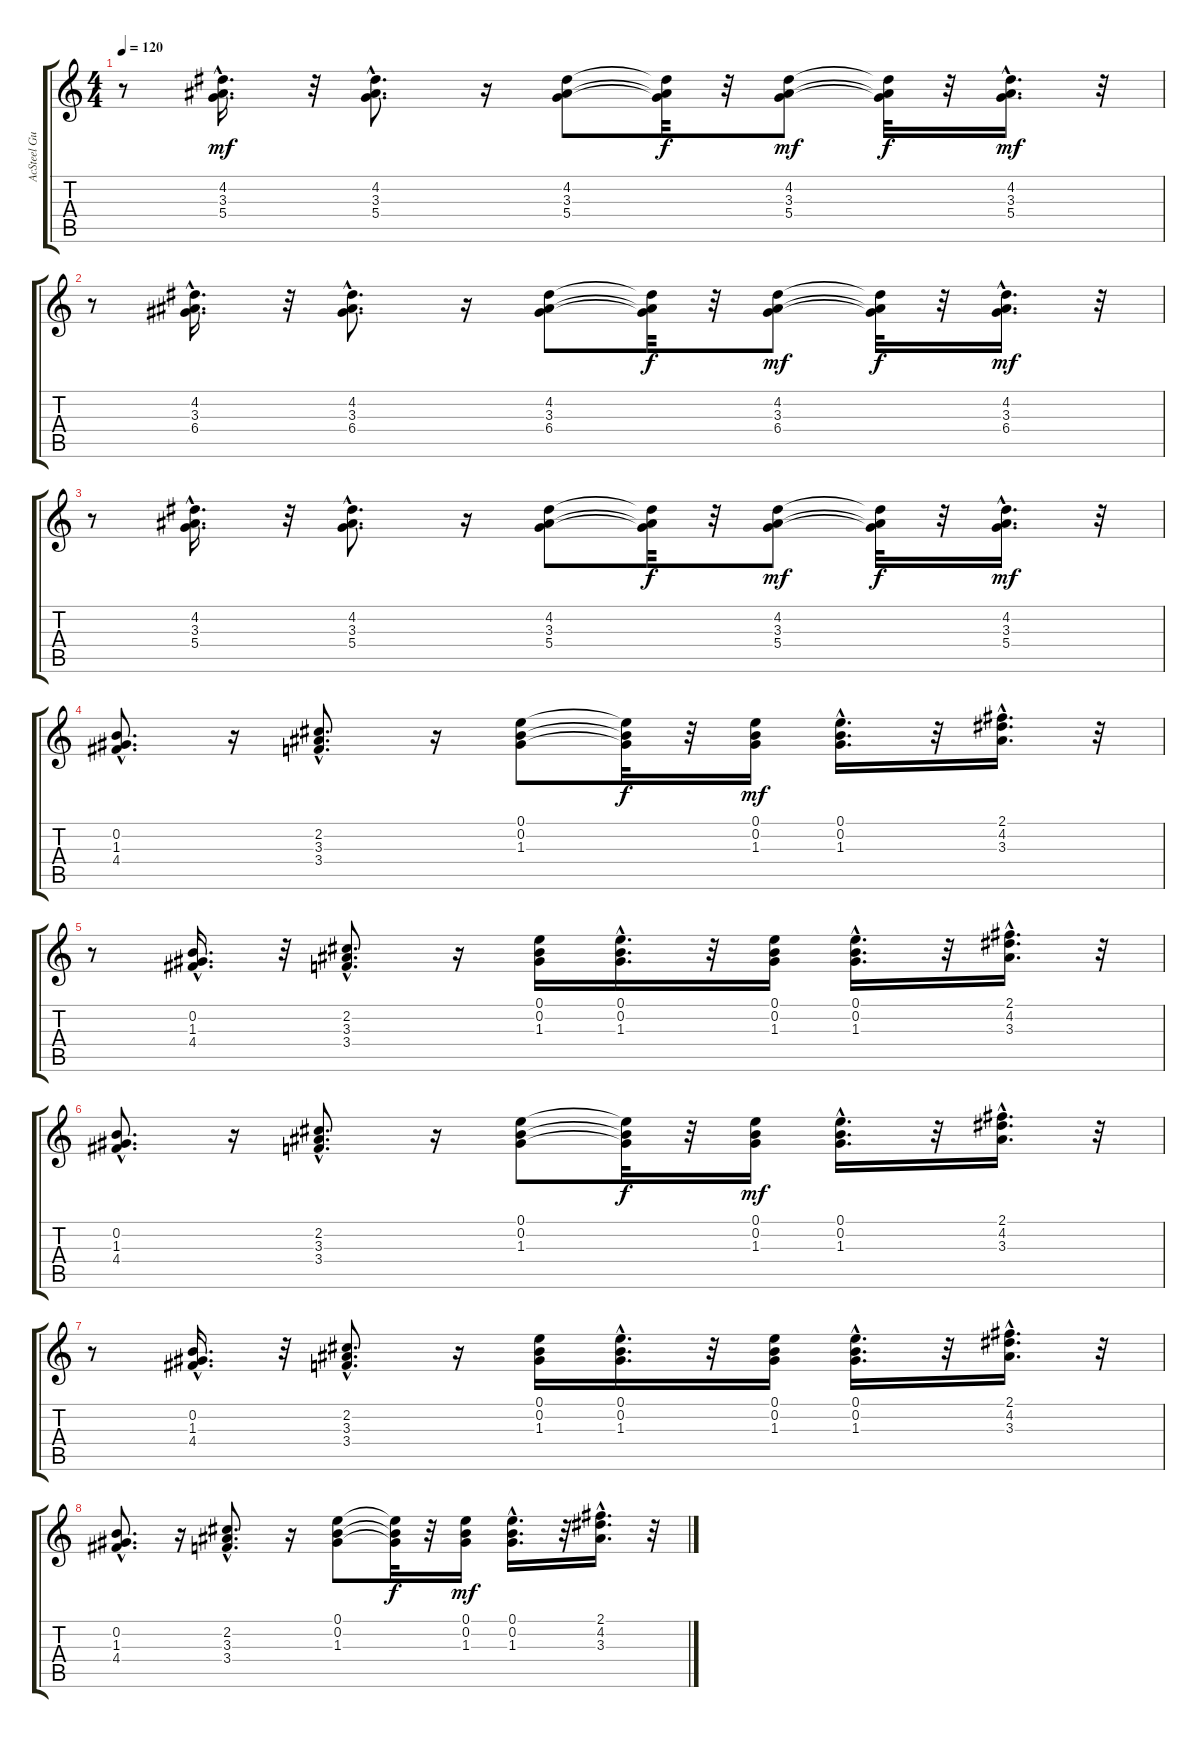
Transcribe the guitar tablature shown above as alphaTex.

\track ("AcSteel Guitar" "AcSteel Gu") {instrument acousticguitarsteel}
\staff {score tabs}
\tuning (E4 B3 G3 D3 A2 E2) {hide}
\ts (4 4)
\tempo 120
\clef g2
\ks c
r.8{dy mf} (4.2{hac} 3.3{hac} 5.4{hac}).16{d} r.32 (4.2{hac} 3.3{hac} 5.4{hac}).8{d} r.16 (4.2 3.3 5.4).8 (4.2{t} 3.3{t} 5.4{t}).32{dy f} r.32 (4.2 3.3 5.4).8{dy mf} (4.2{t} 3.3{t} 5.4{t}).32{dy f} r.32 (4.2{hac} 3.3{hac} 5.4{hac}).16{d dy mf} r.32 |
r.8 (4.2{hac} 3.3{hac} 6.4{hac}).16{d} r.32 (4.2{hac} 3.3{hac} 6.4{hac}).8{d} r.16 (4.2 3.3 6.4).8 (4.2{t} 3.3{t} 6.4{t}).32{dy f} r.32 (4.2 3.3 6.4).8{dy mf} (4.2{t} 3.3{t} 6.4{t}).32{dy f} r.32 (4.2{hac} 3.3{hac} 6.4{hac}).16{d dy mf} r.32 |
r.8 (4.2{hac} 3.3{hac} 5.4{hac}).16{d} r.32 (4.2{hac} 3.3{hac} 5.4{hac}).8{d} r.16 (4.2 3.3 5.4).8 (4.2{t} 3.3{t} 5.4{t}).32{dy f} r.32 (4.2 3.3 5.4).8{dy mf} (4.2{t} 3.3{t} 5.4{t}).32{dy f} r.32 (4.2{hac} 3.3{hac} 5.4{hac}).16{d dy mf} r.32 |
(0.2{hac} 1.3{hac} 4.4{hac}).8{d} r.16 (2.2{hac} 3.3{hac} 3.4{hac}).8{d} r.16 (0.1 0.2 1.3).8 (0.1{t} 0.2{t} 1.3{t}).32{dy f} r.32 (0.1 0.2 1.3).16{dy mf} (0.1{hac} 0.2{hac} 1.3{hac}).16{d} r.32 (2.1{hac} 4.2{hac} 3.3{hac}).16{d} r.32 |
r.8 (0.2{hac} 1.3{hac} 4.4{hac}).16{d} r.32 (2.2{hac} 3.3{hac} 3.4{hac}).8{d} r.16 (0.1 0.2 1.3).16 (0.1{hac} 0.2{hac} 1.3{hac}).16{d} r.32 (0.1 0.2 1.3).16 (0.1{hac} 0.2{hac} 1.3{hac}).16{d} r.32 (2.1{hac} 4.2{hac} 3.3{hac}).16{d} r.32 |
(0.2{hac} 1.3{hac} 4.4{hac}).8{d} r.16 (2.2{hac} 3.3{hac} 3.4{hac}).8{d} r.16 (0.1 0.2 1.3).8 (0.1{t} 0.2{t} 1.3{t}).32{dy f} r.32 (0.1 0.2 1.3).16{dy mf} (0.1{hac} 0.2{hac} 1.3{hac}).16{d} r.32 (2.1{hac} 4.2{hac} 3.3{hac}).16{d} r.32 |
r.8 (0.2{hac} 1.3{hac} 4.4{hac}).16{d} r.32 (2.2{hac} 3.3{hac} 3.4{hac}).8{d} r.16 (0.1 0.2 1.3).16 (0.1{hac} 0.2{hac} 1.3{hac}).16{d} r.32 (0.1 0.2 1.3).16 (0.1{hac} 0.2{hac} 1.3{hac}).16{d} r.32 (2.1{hac} 4.2{hac} 3.3{hac}).16{d} r.32 |
(0.2{hac} 1.3{hac} 4.4{hac}).8{d} r.16 (2.2{hac} 3.3{hac} 3.4{hac}).8{d} r.16 (0.1 0.2 1.3).8 (0.1{t} 0.2{t} 1.3{t}).32{dy f} r.32 (0.1 0.2 1.3).16{dy mf} (0.1{hac} 0.2{hac} 1.3{hac}).16{d} r.32 (2.1{hac} 4.2{hac} 3.3{hac}).16{d} r.32
